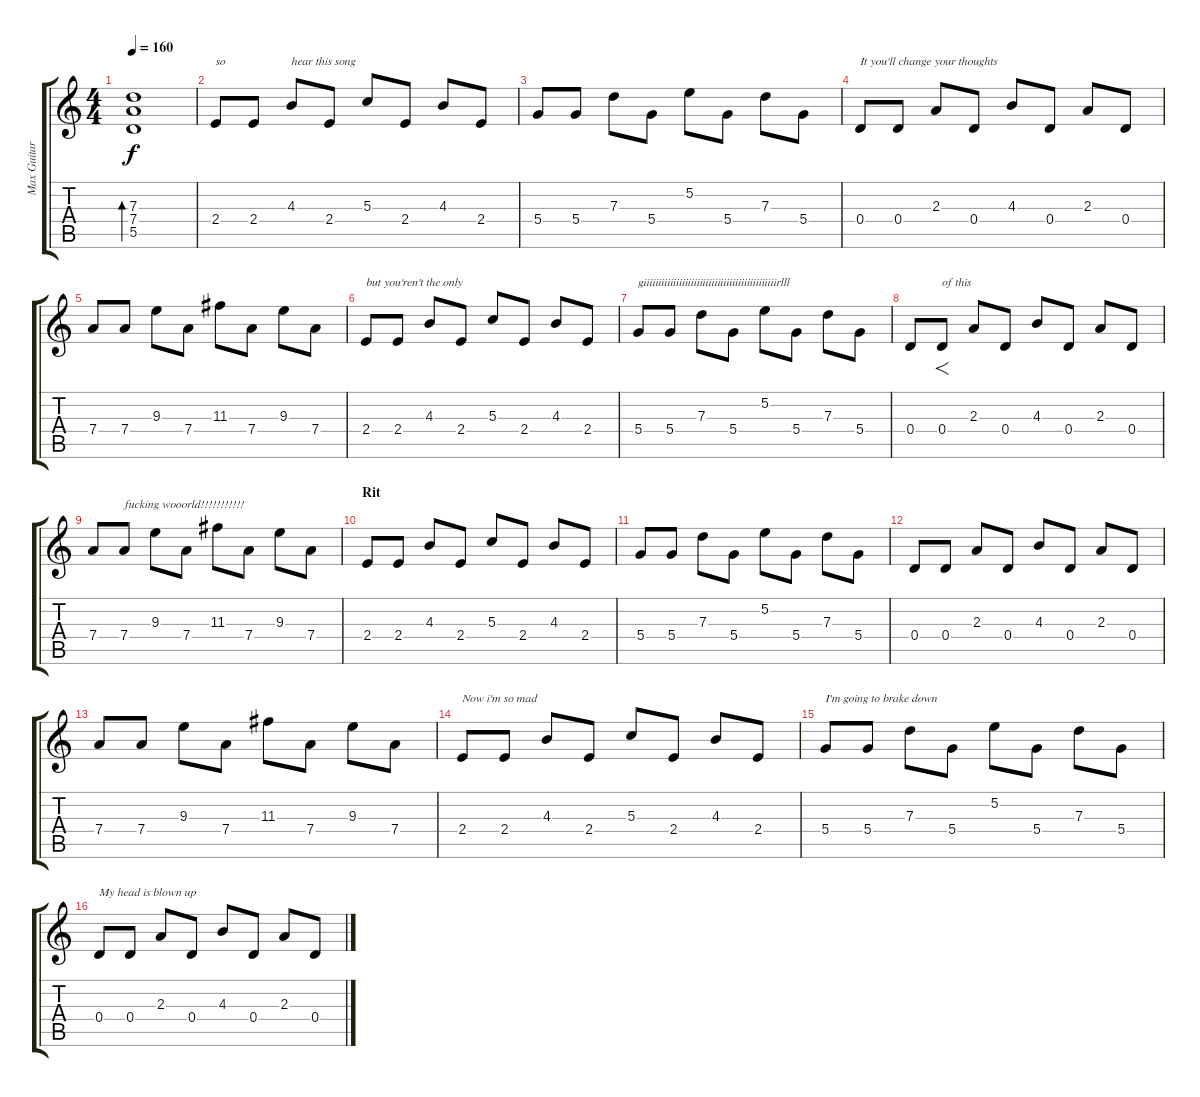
\track ("Max Guitar" "Max Guitar") {instrument overdrivenguitar}
\staff {score tabs}
\tuning (E4 B3 G3 D3 A2 E2) {hide}
\ts (4 4)
\tempo 160
\clef g2
\ks c
(7.3 7.4 5.5).1{bd 120 dy f instrument electricguitarclean} |
2.4.8{txt "so"} 2.4.8 4.3.8{txt "hear this song"} 2.4.8 5.3.8 2.4.8 4.3.8 2.4.8 |
5.4.8 5.4.8 7.3.8 5.4.8 5.2.8 5.4.8 7.3.8 5.4.8 |
0.4.8{txt "It you'll change your thoughts"} 0.4.8 2.3.8 0.4.8 4.3.8 0.4.8 2.3.8 0.4.8 |
7.4.8 7.4.8 9.3.8 7.4.8 11.3.8 7.4.8 9.3.8 7.4.8 |
2.4.8{txt "but you'ren't the only"} 2.4.8 4.3.8 2.4.8 5.3.8 2.4.8 4.3.8 2.4.8 |
5.4.8{txt "giiiiiiiiiiiiiiiiiiiiiiiiiiiiiiiiiiiiiiiiiiiiirlll"} 5.4.8 7.3.8 5.4.8 5.2.8 5.4.8 7.3.8 5.4.8 |
0.4.8 0.4.8{f txt "of this"} 2.3.8 0.4.8 4.3.8 0.4.8 2.3.8 0.4.8 |
7.4.8 7.4.8{txt "fucking wooorld!!!!!!!!!!!"} 9.3.8 7.4.8 11.3.8 7.4.8 9.3.8 7.4.8 |
\section ("" "Rit")
2.4.8{volume 16 instrument overdrivenguitar} 2.4.8 4.3.8 2.4.8 5.3.8 2.4.8 4.3.8 2.4.8 |
5.4.8 5.4.8 7.3.8 5.4.8 5.2.8 5.4.8 7.3.8 5.4.8 |
0.4.8 0.4.8 2.3.8 0.4.8 4.3.8 0.4.8 2.3.8 0.4.8 |
7.4.8 7.4.8 9.3.8 7.4.8 11.3.8 7.4.8 9.3.8 7.4.8 |
2.4.8{txt "Now i'm so mad" volume 16} 2.4.8 4.3.8 2.4.8 5.3.8 2.4.8 4.3.8 2.4.8 |
5.4.8{txt "I'm going to brake down"} 5.4.8 7.3.8 5.4.8 5.2.8 5.4.8 7.3.8 5.4.8 |
0.4.8{txt "My head is blown up"} 0.4.8 2.3.8 0.4.8 4.3.8 0.4.8 2.3.8 0.4.8
